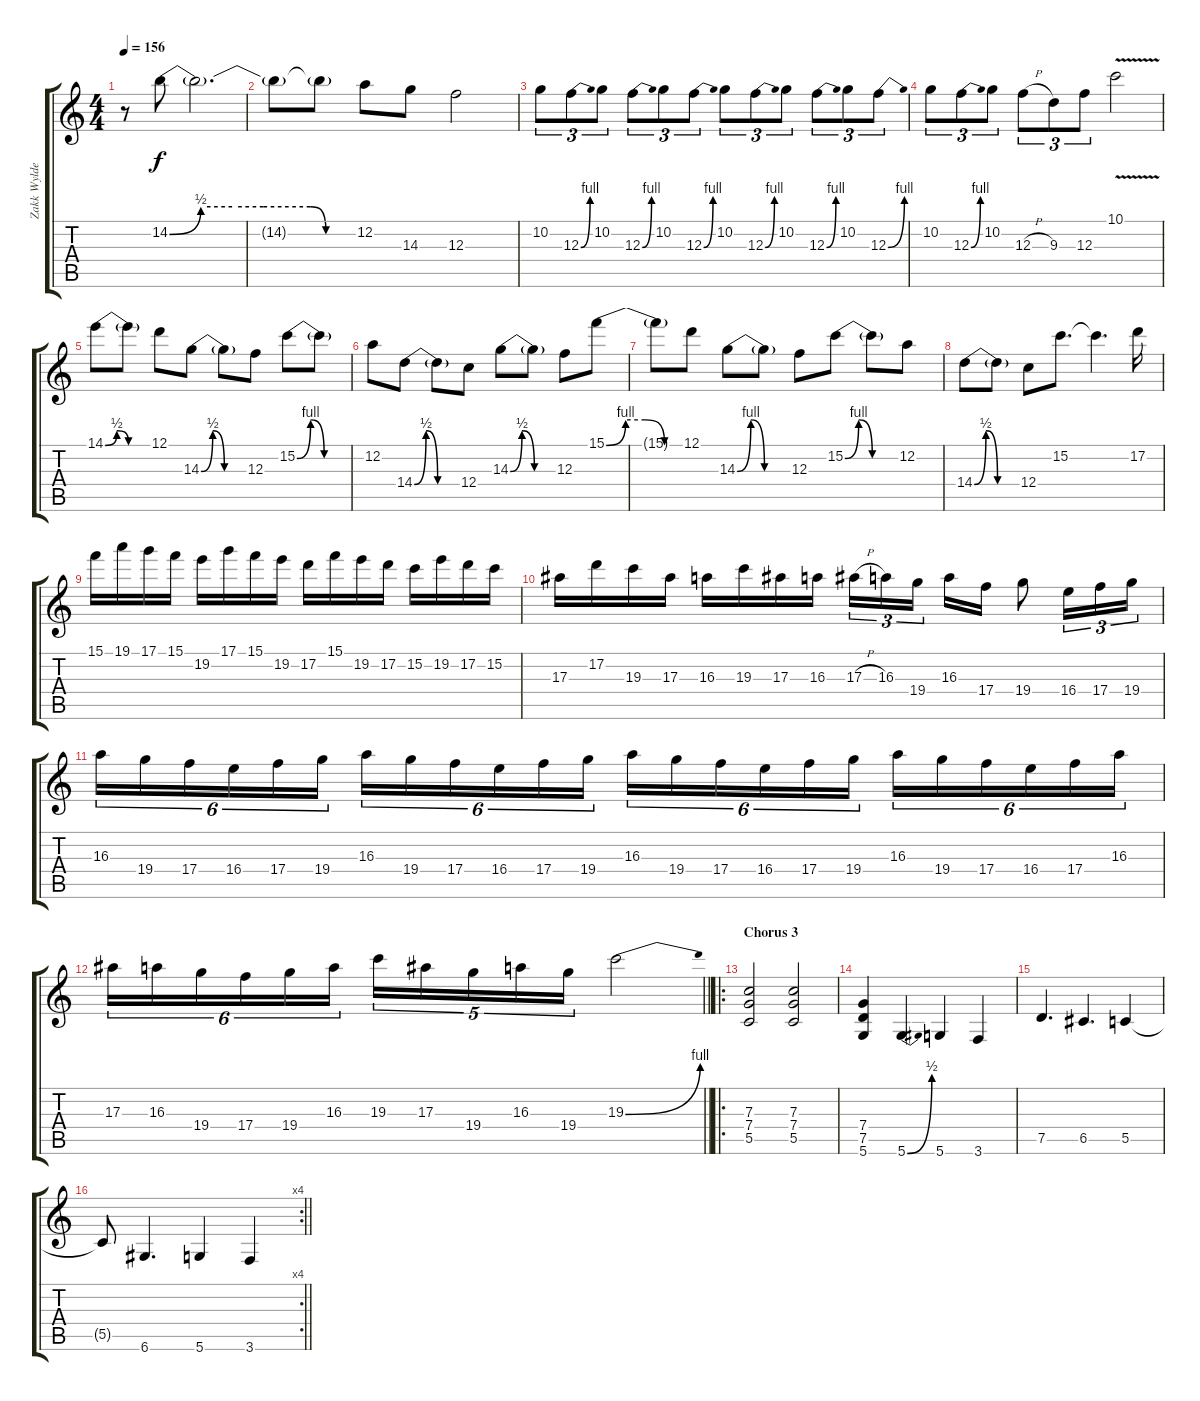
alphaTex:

\track ("Zakk Wylde" "Zakk Wylde") {instrument distortionguitar}
\staff {score tabs}
\tuning (D4 A3 F3 C3 G2 D2) {hide}
\ts (4 4)
\tempo 156
\clef g2
\ks c
r.8{dy f} 14.2{be (custom 0 0 10 2 20 2 30 2 45 2 50 0 60 0)}.8 14.2{t}.2{d} |
14.2{t}.8 14.2{t}.8 12.2.8 14.3.8 12.3.2 |
10.2.8{tu (3 2)} 12.3{be (bend 0 0 60 4)}.8{tu (3 2)} 10.2.8{tu (3 2)} 12.3{be (bend 0 0 60 4)}.8{tu (3 2)} 10.2.8{tu (3 2)} 12.3{be (bend 0 0 60 4)}.8{tu (3 2)} 10.2.8{tu (3 2)} 12.3{be (bend 0 0 60 4)}.8{tu (3 2)} 10.2.8{tu (3 2)} 12.3{be (bend 0 0 60 4)}.8{tu (3 2)} 10.2.8{tu (3 2)} 12.3{be (bend 0 0 60 4)}.8{tu (3 2)} |
10.2.8{tu (3 2)} 12.3{be (bend 0 0 60 4)}.8{tu (3 2)} 10.2.8{tu (3 2)} 12.3{h}.8{tu (3 2)} 9.3.8{tu (3 2)} 12.3.8{tu (3 2)} 10.1{v}.2 |
14.1{be (custom 0 0 15 2 30 0 38 0 45 0 60 0)}.8{balance 16} 14.1{t}.8 12.1.8 14.3{be (custom 0 0 15 2 30 0 37 0 60 0)}.8{balance 0} 14.3{t}.8 12.3.8 15.2{be (custom 0 0 15 4 30 0 45 0 60 0)}.8{balance 16} 15.2{t}.8 |
12.2.8 14.4{be (custom 0 0 15 2 30 0 60 0)}.8{balance 0} 14.4{t}.8 12.4.8 14.3{be (custom 0 0 15 2 31 0 60 0)}.8{balance 16} 14.3{t}.8 12.3.8 15.1{be (custom 0 0 15 4 30 4 45 0 60 0)}.8{balance 0} |
15.1{t}.8 12.1.8 14.3{be (custom 0 0 15 4 30 0 60 0)}.8{balance 16} 14.3{t}.8 12.3.8 15.2{be (custom 0 0 15 4 30 0 60 0)}.8{balance 0} 15.2{t}.8 12.2.8 |
14.4{be (custom 0 0 15 2 30 0 60 0)}.8{balance 16} 14.4{t}.8 12.4.8 15.2.8{d volume 13 balance 8} 15.2{t}.4{d} 17.2.16 |
15.1.16 19.1.16 17.1.16 15.1.16 19.2.16 17.1.16 15.1.16 19.2.16 17.2.16 15.1.16 19.2.16 17.2.16 15.2.16 19.2.16 17.2.16 15.2.16 |
17.3.16 17.2.16 19.3.16 17.3.16 16.3.16 19.3.16 17.3.16 16.3.16 17.3{h}.16{tu (3 2)} 16.3.16{tu (3 2)} 19.4.16{tu (3 2) beam splitsecondary} 16.3.16 17.4.16 19.4.8 16.4.16{tu (3 2)} 17.4.16{tu (3 2)} 19.4.16{tu (3 2)} |
16.3.16{tu (6 4)} 19.4.16{tu (6 4)} 17.4.16{tu (6 4)} 16.4.16{tu (6 4)} 17.4.16{tu (6 4)} 19.4.16{tu (6 4)} 16.3.16{tu (6 4)} 19.4.16{tu (6 4)} 17.4.16{tu (6 4)} 16.4.16{tu (6 4)} 17.4.16{tu (6 4)} 19.4.16{tu (6 4)} 16.3.16{tu (6 4)} 19.4.16{tu (6 4)} 17.4.16{tu (6 4)} 16.4.16{tu (6 4)} 17.4.16{tu (6 4)} 19.4.16{tu (6 4)} 16.3.16{tu (6 4)} 19.4.16{tu (6 4)} 17.4.16{tu (6 4)} 16.4.16{tu (6 4)} 17.4.16{tu (6 4)} 16.3.16{tu (6 4)} |
\barLineRight lightlight
17.3.16{tu (6 4)} 16.3.16{tu (6 4)} 19.4.16{tu (6 4)} 17.4.16{tu (6 4)} 19.4.16{tu (6 4)} 16.3.16{tu (6 4)} 19.3.16{tu (5 4)} 17.3.16{tu (5 4)} 19.4.16{tu (5 4)} 16.3.16{tu (5 4)} 19.4.16{tu (5 4)} 19.3{be (bend 0 0 60 4)}.2 |
\ro
\section ("" "Chorus 3")
(7.3 7.4 5.5).2 (7.3 7.4 5.5).2 |
(7.4 7.5 5.6).4 5.6{be (bend 0 0 60 2)}.4 5.6.4 3.6.4 |
7.5.4{d} 6.5.4{d} 5.5.4 |
\rc 4
\barLineRight lightlight
5.5{t}.8 6.6.4{d} 5.6.4 3.6.4
